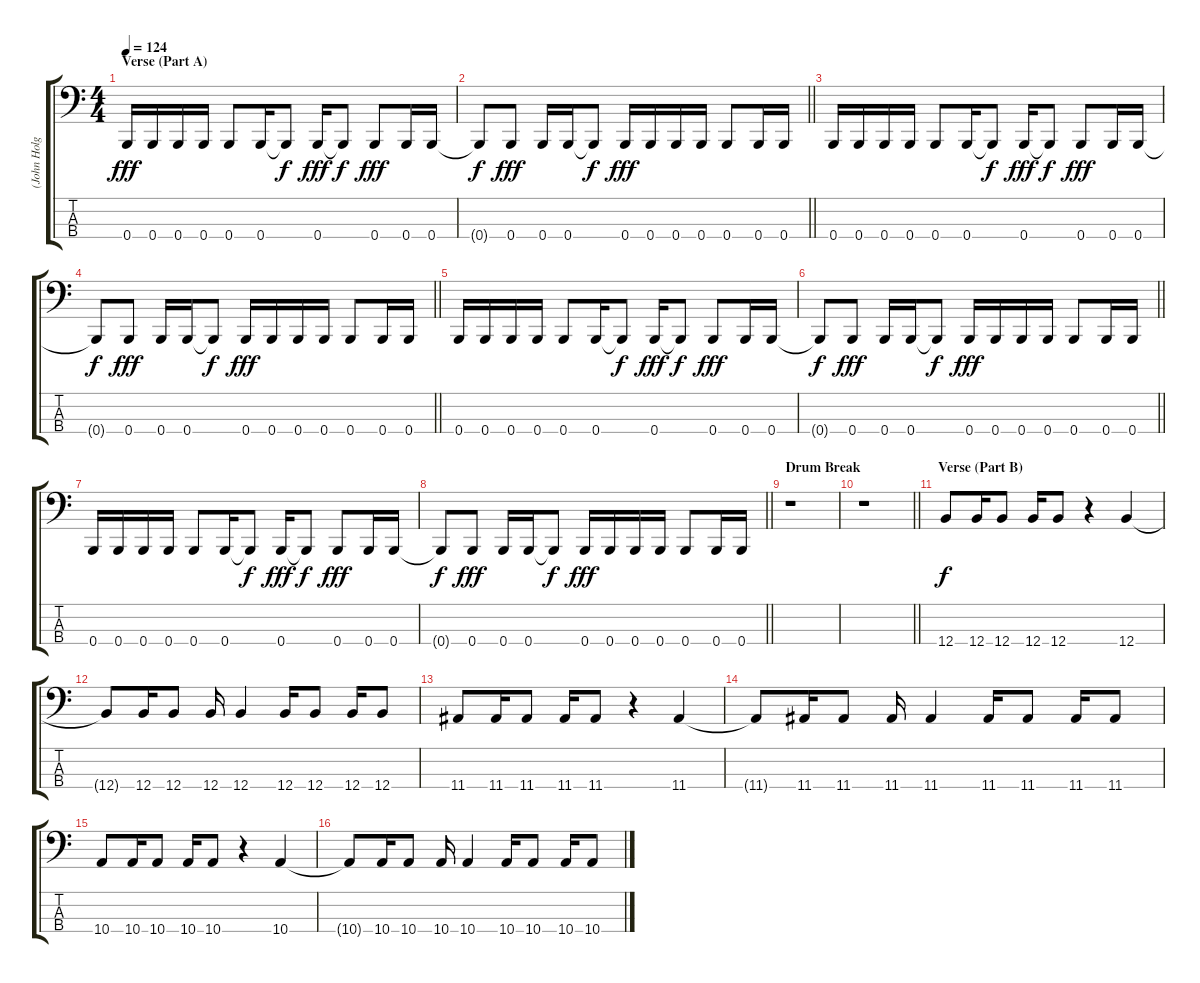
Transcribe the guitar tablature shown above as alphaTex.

\track ("(John Holgado) Bass Guitar" "(John Holg") {instrument electricbassfinger}
\staff {score tabs}
\tuning (E2 B1 Gb1 B0) {hide}
\ts (4 4)
\section ("" "Verse (Part A)")
\tempo 124
\clef f4
\ks c
0.4.16{dy fff} 0.4.16 0.4.16 0.4.16 0.4.8 0.4.16 0.4{t}.8{dy f} 0.4.16{dy fff} 0.4{t}.8{dy f} 0.4.8{dy fff} 0.4.16 0.4.16 |
\barLineRight lightlight
0.4{t}.8{dy f} 0.4.8{dy fff} 0.4.16 0.4.16 0.4{t}.8{dy f} 0.4.16{dy fff} 0.4.16 0.4.16 0.4.16 0.4.8 0.4.16 0.4.16 |
0.4.16 0.4.16 0.4.16 0.4.16 0.4.8 0.4.16 0.4{t}.8{dy f} 0.4.16{dy fff} 0.4{t}.8{dy f} 0.4.8{dy fff} 0.4.16 0.4.16 |
\barLineRight lightlight
0.4{t}.8{dy f} 0.4.8{dy fff} 0.4.16 0.4.16 0.4{t}.8{dy f} 0.4.16{dy fff} 0.4.16 0.4.16 0.4.16 0.4.8 0.4.16 0.4.16 |
0.4.16 0.4.16 0.4.16 0.4.16 0.4.8 0.4.16 0.4{t}.8{dy f} 0.4.16{dy fff} 0.4{t}.8{dy f} 0.4.8{dy fff} 0.4.16 0.4.16 |
\barLineRight lightlight
0.4{t}.8{dy f} 0.4.8{dy fff} 0.4.16 0.4.16 0.4{t}.8{dy f} 0.4.16{dy fff} 0.4.16 0.4.16 0.4.16 0.4.8 0.4.16 0.4.16 |
0.4.16 0.4.16 0.4.16 0.4.16 0.4.8 0.4.16 0.4{t}.8{dy f} 0.4.16{dy fff} 0.4{t}.8{dy f} 0.4.8{dy fff} 0.4.16 0.4.16 |
\barLineRight lightlight
0.4{t}.8{dy f} 0.4.8{dy fff} 0.4.16 0.4.16 0.4{t}.8{dy f} 0.4.16{dy fff} 0.4.16 0.4.16 0.4.16 0.4.8 0.4.16 0.4.16 |
\section ("" "Drum Break")
r.1 |
\barLineRight lightlight
r.1 |
\section ("" "Verse (Part B)")
12.4.8{dy f} 12.4.16 12.4.8 12.4.16 12.4.8 r.4 12.4.4 |
12.4{t}.8 12.4.16 12.4.8 12.4.16 12.4.4 12.4.16 12.4.8 12.4.16 12.4.8 |
11.4.8 11.4.16 11.4.8 11.4.16 11.4.8 r.4 11.4.4 |
11.4{t}.8 11.4.16 11.4.8 11.4.16 11.4.4 11.4.16 11.4.8 11.4.16 11.4.8 |
10.4.8 10.4.16 10.4.8 10.4.16 10.4.8 r.4 10.4.4 |
10.4{t}.8 10.4.16 10.4.8 10.4.16 10.4.4 10.4.16 10.4.8 10.4.16 10.4.8
